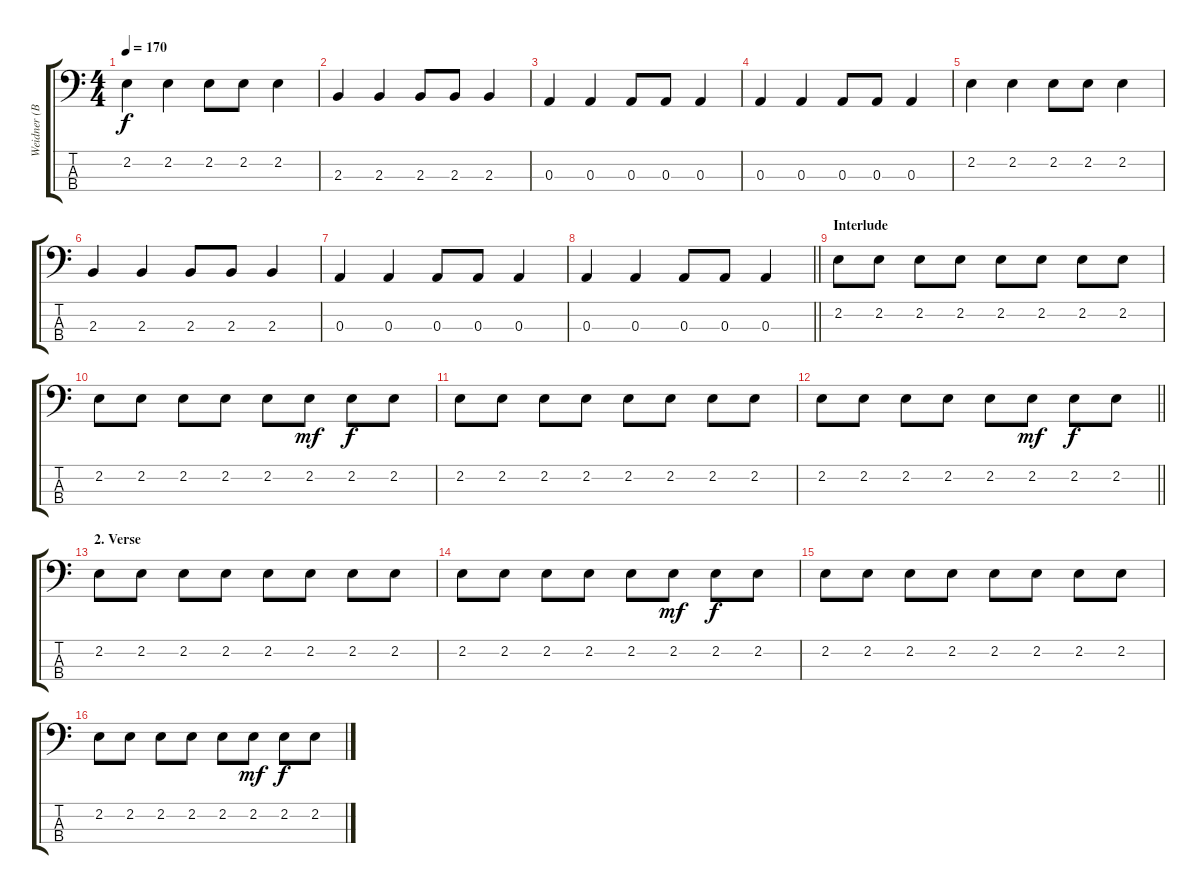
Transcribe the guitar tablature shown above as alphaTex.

\track ("Weidner (Bass)" "Weidner (B") {instrument electricbasspick}
\staff {score tabs}
\tuning (G2 D2 A1 E1) {hide}
\ts (4 4)
\tempo 170
\clef f4
\ks c
2.2.4{dy f} 2.2.4 2.2.8 2.2.8 2.2.4 |
2.3.4 2.3.4 2.3.8 2.3.8 2.3.4 |
0.3.4 0.3.4 0.3.8 0.3.8 0.3.4 |
0.3.4 0.3.4 0.3.8 0.3.8 0.3.4 |
2.2.4 2.2.4 2.2.8 2.2.8 2.2.4 |
2.3.4 2.3.4 2.3.8 2.3.8 2.3.4 |
0.3.4 0.3.4 0.3.8 0.3.8 0.3.4 |
\barLineRight lightlight
0.3.4 0.3.4 0.3.8 0.3.8 0.3.4 |
\section ("" "Interlude")
2.2.8 2.2.8 2.2.8 2.2.8 2.2.8 2.2.8 2.2.8 2.2.8 |
2.2.8 2.2.8 2.2.8 2.2.8 2.2.8 2.2.8{dy mf} 2.2.8{dy f} 2.2.8 |
2.2.8 2.2.8 2.2.8 2.2.8 2.2.8 2.2.8 2.2.8 2.2.8 |
\barLineRight lightlight
2.2.8 2.2.8 2.2.8 2.2.8 2.2.8 2.2.8{dy mf} 2.2.8{dy f} 2.2.8 |
\section ("" "2. Verse")
2.2.8 2.2.8 2.2.8 2.2.8 2.2.8 2.2.8 2.2.8 2.2.8 |
2.2.8 2.2.8 2.2.8 2.2.8 2.2.8 2.2.8{dy mf} 2.2.8{dy f} 2.2.8 |
2.2.8 2.2.8 2.2.8 2.2.8 2.2.8 2.2.8 2.2.8 2.2.8 |
2.2.8 2.2.8 2.2.8 2.2.8 2.2.8 2.2.8{dy mf} 2.2.8{dy f} 2.2.8
